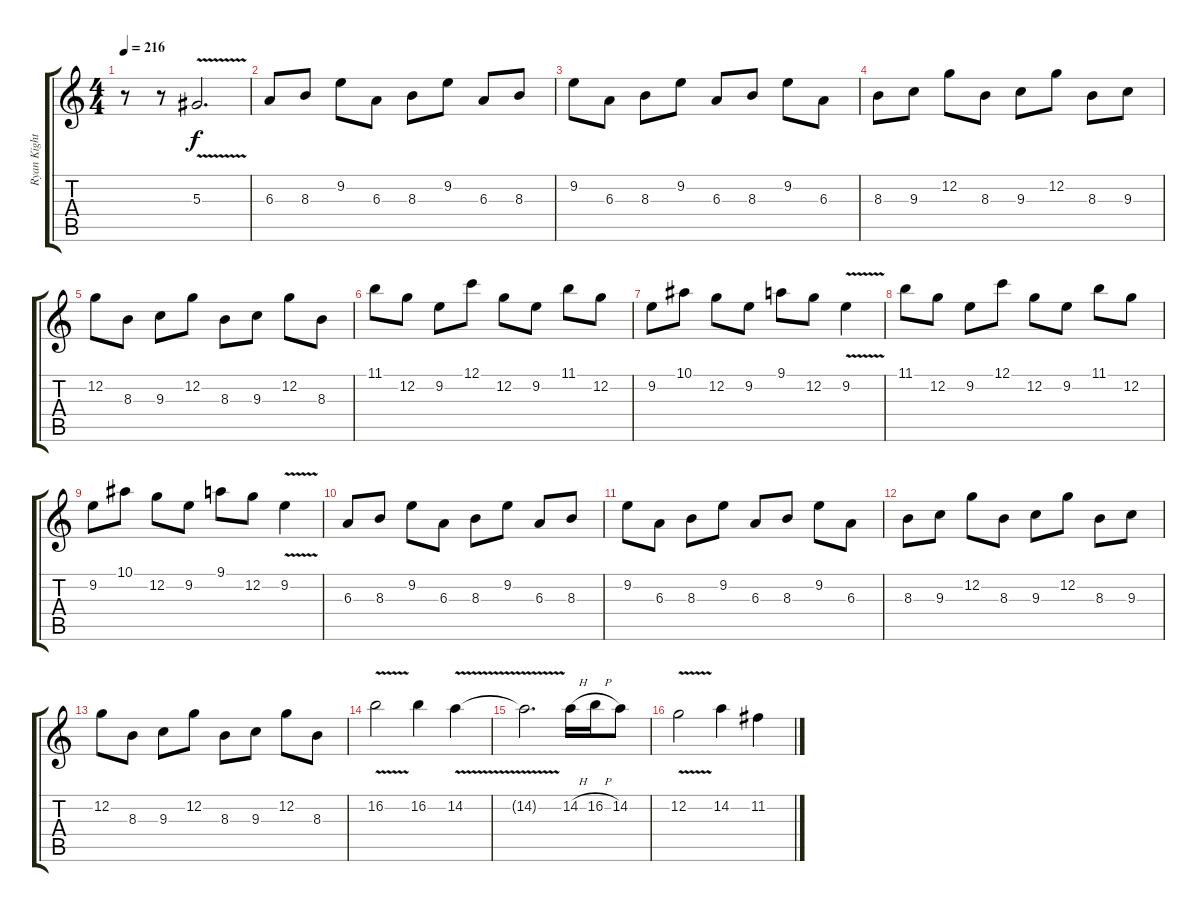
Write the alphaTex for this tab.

\track ("Ryan Kight (Lead)" "Ryan Kight") {instrument distortionguitar}
\staff {score tabs}
\tuning (C4 G3 Eb3 Bb2 F2 C2) {hide}
\ts (4 4)
\tempo 216
\clef g2
\ks c
r.8{dy f} r.8 5.3{v}.2{d} |
6.3.8 8.3.8 9.2.8 6.3.8 8.3.8 9.2.8 6.3.8 8.3.8 |
9.2.8 6.3.8 8.3.8 9.2.8 6.3.8 8.3.8 9.2.8 6.3.8 |
8.3.8 9.3.8 12.2.8 8.3.8 9.3.8 12.2.8 8.3.8 9.3.8 |
12.2.8 8.3.8 9.3.8 12.2.8 8.3.8 9.3.8 12.2.8 8.3.8 |
11.1.8 12.2.8 9.2.8 12.1.8 12.2.8 9.2.8 11.1.8 12.2.8 |
9.2.8 10.1.8 12.2.8 9.2.8 9.1.8 12.2.8 9.2{v}.4 |
11.1.8 12.2.8 9.2.8 12.1.8 12.2.8 9.2.8 11.1.8 12.2.8 |
9.2.8 10.1.8 12.2.8 9.2.8 9.1.8 12.2.8 9.2{v}.4 |
6.3.8 8.3.8 9.2.8 6.3.8 8.3.8 9.2.8 6.3.8 8.3.8 |
9.2.8 6.3.8 8.3.8 9.2.8 6.3.8 8.3.8 9.2.8 6.3.8 |
8.3.8 9.3.8 12.2.8 8.3.8 9.3.8 12.2.8 8.3.8 9.3.8 |
12.2.8 8.3.8 9.3.8 12.2.8 8.3.8 9.3.8 12.2.8 8.3.8 |
16.2{v}.2 16.2.4 14.2{v}.4 |
14.2{t}.2{d} 14.2{h}.16 16.2{h}.16 14.2.8 |
12.2{v}.2 14.2.4 11.2.4
